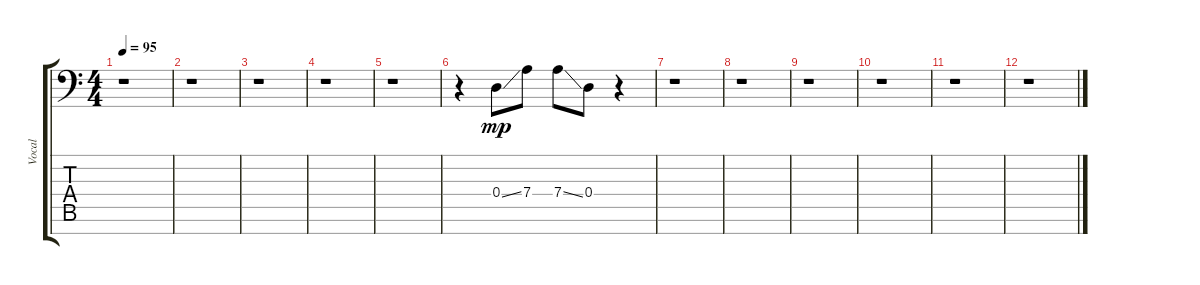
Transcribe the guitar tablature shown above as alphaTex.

\track ("Vocal" "Vocal") {instrument tenorsax}
\staff {score tabs}
\tuning (E4 B3 G3 D3 A2 E2 C-1) {hide}
\ts (4 4)
\tempo 95
\clef f4
\ks c
r.1{dy f} |
r.1 |
r.1 |
r.1 |
r.1 |
r.4 0.4{ss}.8{dy mp} 7.4.8 7.4{ss}.8 0.4.8 r.4 |
r.1 |
r.1 |
r.1 |
r.1 |
r.1 |
r.1
